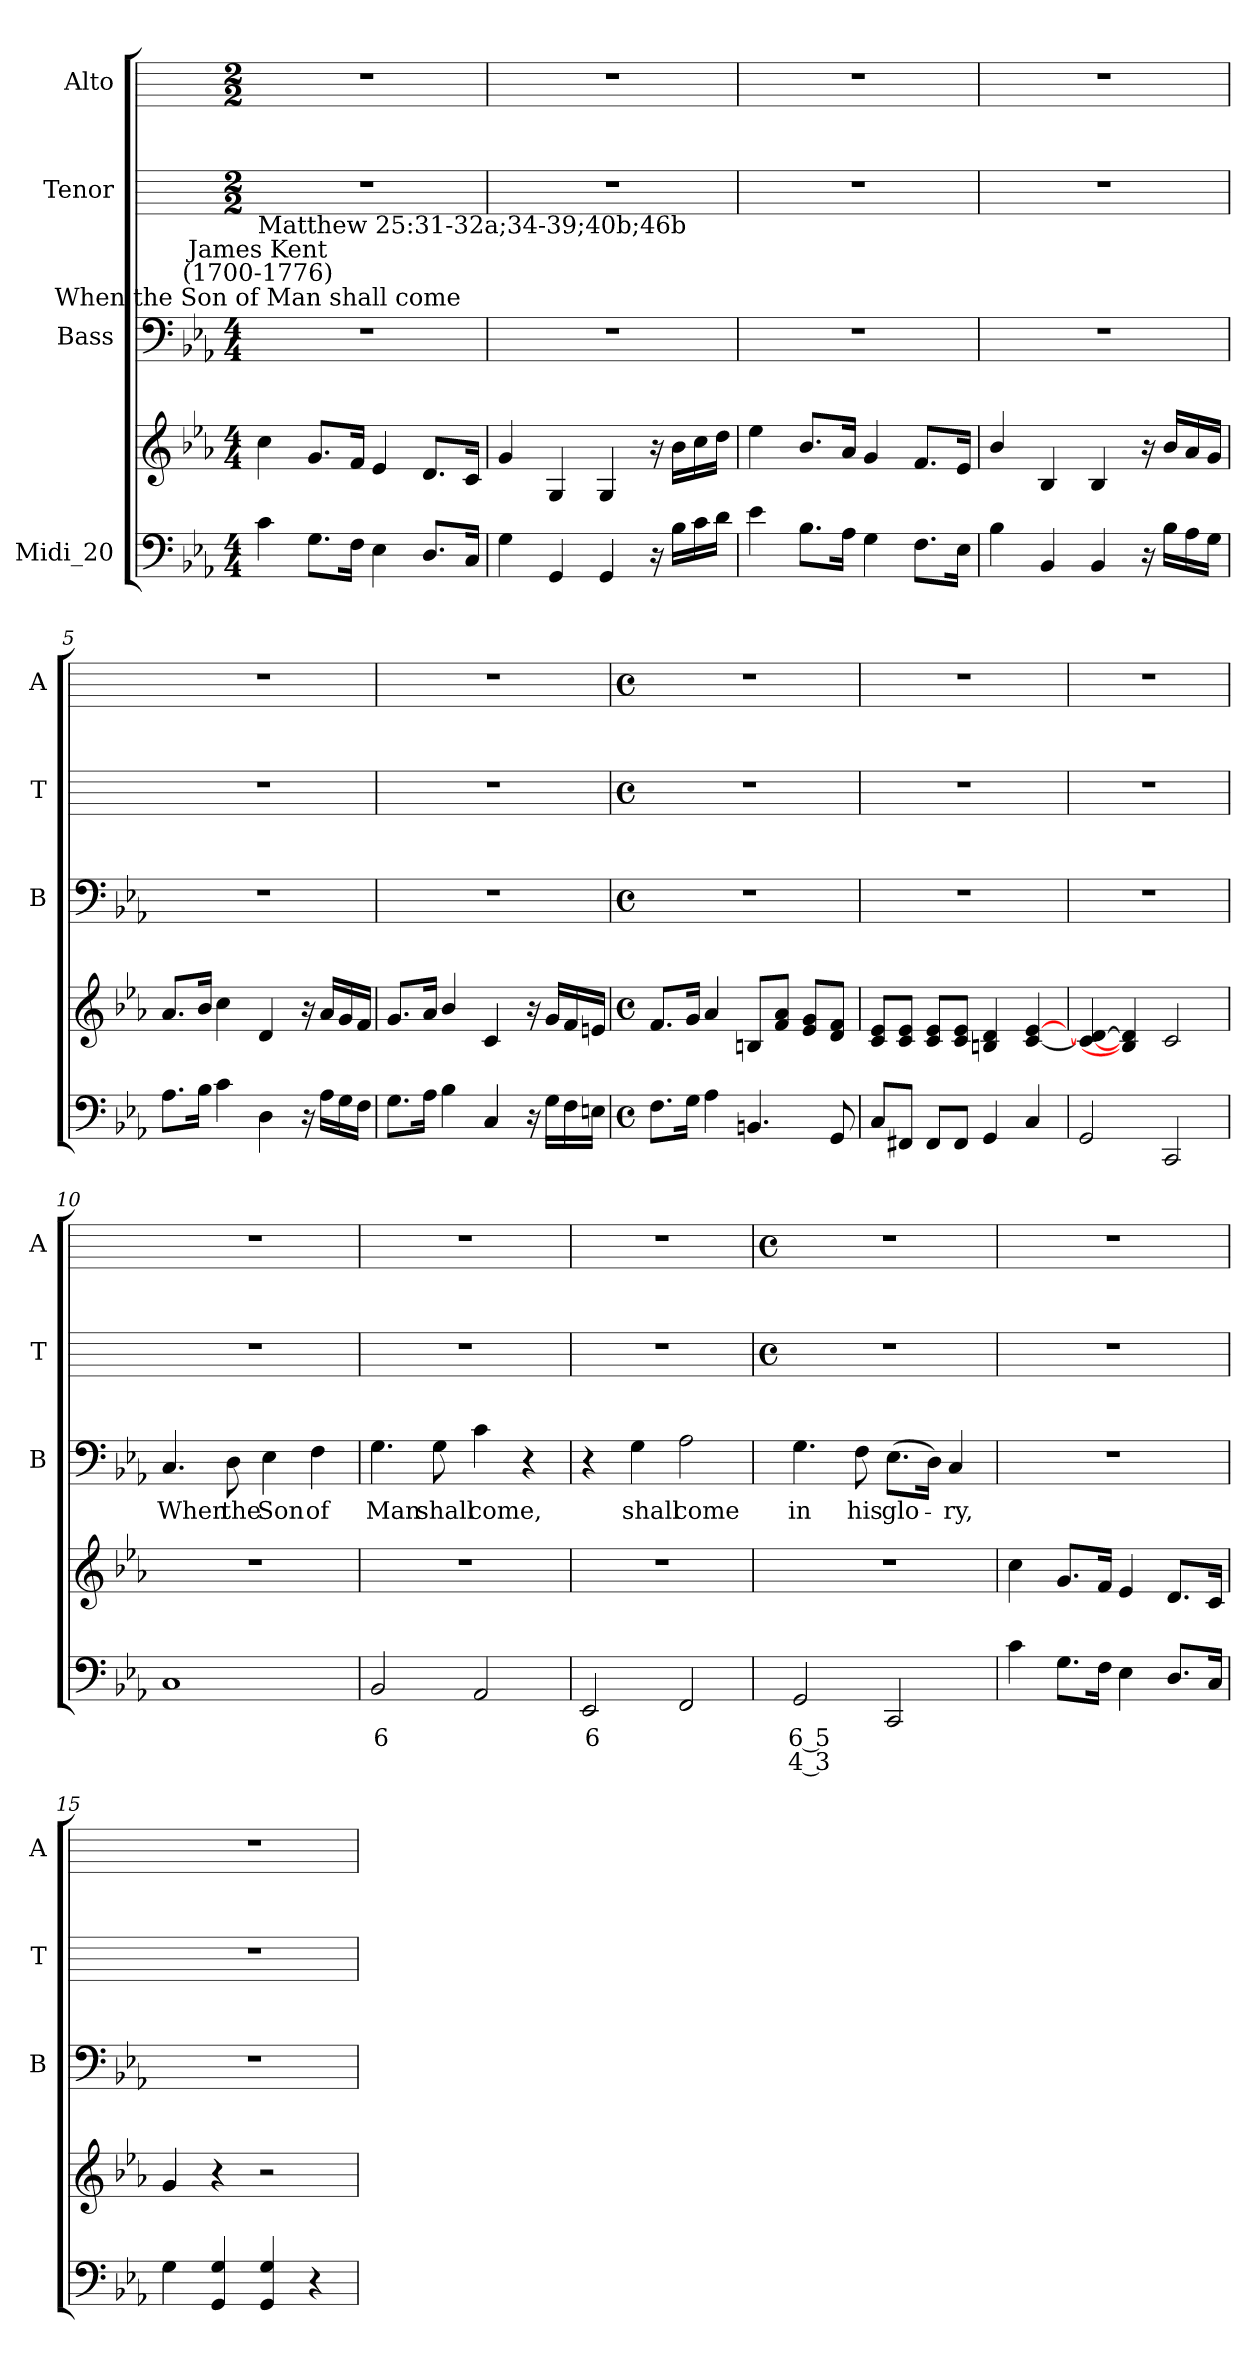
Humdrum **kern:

**kern	**text	**text	**kern	**kern	**text	**kern	**kern
*part4	*part4	*part4	*part4	*part3	*part3	*part2	*part1
*staff5	*staff5	*staff5	*staff4	*staff3	*staff3	*staff2	*staff1
*I"Midi_20	*	*	*	*I"Bass	*	*I"Tenor	*I"Alto
*	*	*	*	*I'B	*	*I'T	*I'A
*clefF4	*	*	*clefG2	*clefF4	*	*	*
*k[b-e-a-]	*	*	*k[b-e-a-]	*k[b-e-a-]	*	*	*
*E-:	*	*	*E-:	*E-:	*	*	*
*M4/4	*	*	*M4/4	*M4/4	*	*M2/2	*M2/2
=1	=1	=1	=1	=1	=1	=1	=1
!	!	!	!	!LO:TX:a:cj:t=When the Son of Man shall come	!	!	!
!	!	!	!	!LO:TX:a:cj:t=James Kent\n(1700-1776)	!	!	!
!	!	!	!	!LO:TX:a:t=Matthew 25&colon;31-32a;34-39;40b;46b	!	!	!
4c	.	.	4cc	1r	.	1r	1r
8.GL	.	.	8.gL	.	.	.	.
16FJ	.	.	16fJ	.	.	.	.
4E-	.	.	4e-	.	.	.	.
8.DL	.	.	8.dL	.	.	.	.
16CJ	.	.	16cJ	.	.	.	.
=2	=2	=2	=2	=2	=2	=2	=2
4G	.	.	4g	1r	.	1r	1r
4GG	.	.	4G	.	.	.	.
4GG	.	.	4G	.	.	.	.
16r	.	.	16r	.	.	.	.
16B-LL	.	.	16b-LL	.	.	.	.
16c	.	.	16cc	.	.	.	.
16dJJ	.	.	16ddJJ	.	.	.	.
=3	=3	=3	=3	=3	=3	=3	=3
4e-	.	.	4ee-	1r	.	1r	1r
8.B-L	.	.	8.b-L	.	.	.	.
16A-J	.	.	16a-J	.	.	.	.
4G	.	.	4g	.	.	.	.
8.FL	.	.	8.fL	.	.	.	.
16E-J	.	.	16e-J	.	.	.	.
=4	=4	=4	=4	=4	=4	=4	=4
4B-\	.	.	4b-/	1r	.	1r	1r
4BB-	.	.	4B-	.	.	.	.
4BB-	.	.	4B-	.	.	.	.
16r	.	.	16r	.	.	.	.
16B-LL	.	.	16b-LL	.	.	.	.
16A-	.	.	16a-	.	.	.	.
16GJJ	.	.	16gJJ	.	.	.	.
=5	=5	=5	=5	=5	=5	=5	=5
8.A-L	.	.	8.a-L	1r	.	1r	1r
16B-J	.	.	16b-J	.	.	.	.
4c	.	.	4cc	.	.	.	.
4D	.	.	4d	.	.	.	.
16r	.	.	16r	.	.	.	.
16A-LL	.	.	16a-LL	.	.	.	.
16G	.	.	16g	.	.	.	.
16FJJ	.	.	16fJJ	.	.	.	.
=6	=6	=6	=6	=6	=6	=6	=6
8.GL	.	.	8.gL	1r	.	1r	1r
16A-J	.	.	16a-J	.	.	.	.
4B-\	.	.	4b-/	.	.	.	.
4C	.	.	4c	.	.	.	.
16r	.	.	16r	.	.	.	.
16GLL	.	.	16gLL	.	.	.	.
16F	.	.	16f	.	.	.	.
16EnJJ	.	.	16enJJ	.	.	.	.
!!LO:LB:g=z
=7	=7	=7	=7	=7	=7	=7	=7
*M4/4	*	*	*M4/4	*M4/4	*	*M4/4	*M4/4
*met(c)	*	*	*met(c)	*met(c)	*	*met(c)	*met(c)
8.FL	.	.	8.fL	1r	.	1r	1r
16GJ	.	.	16gJ	.	.	.	.
4A-	.	.	4a-	.	.	.	.
4.BBn	.	.	8BnL	.	.	.	.
.	.	.	8f 8a-J	.	.	.	.
.	.	.	8e- 8gL	.	.	.	.
8GG	.	.	8d 8fJ	.	.	.	.
=8	=8	=8	=8	=8	=8	=8	=8
8CL	.	.	8c 8e-L	1r	.	1r	1r
8FF#XJ	.	.	8c 8e-J	.	.	.	.
8FF#L	.	.	8c 8e-L	.	.	.	.
8FF#J	.	.	8c 8e-J	.	.	.	.
4GG	.	.	4Bn 4d	.	.	.	.
4C	.	.	[4c [4e-	.	.	.	.
=9	=9	=9	=9	=9	=9	=9	=9
2GG	.	.	4c_ 4d_	1r	.	1r	1r
.	.	.	4B] 4d]	.	.	.	.
2CC	.	.	2c	.	.	.	.
=10	=10	=10	=10	=10	=10	=10	=10
!	!	!	!	!	!LO:LY:b	!	!
1C	.	.	1r	4.C	When	1r	1r
!	!	!	!	!	!LO:LY:b	!	!
.	.	.	.	8D	the	.	.
!	!	!	!	!	!LO:LY:b	!	!
.	.	.	.	4E-	Son	.	.
!	!	!	!	!	!LO:LY:b	!	!
.	.	.	.	4F	of	.	.
=11	=11	=11	=11	=11	=11	=11	=11
!	!LO:LY:b	!	!	!	!LO:LY:b	!	!
2BB-	6	.	1r	4.G	Man	1r	1r
!	!	!	!	!	!LO:LY:b	!	!
.	.	.	.	8G	shall	.	.
!	!	!	!	!	!LO:LY:b	!	!
2AA-	.	.	.	4c	come,	.	.
.	.	.	.	4r	.	.	.
=12	=12	=12	=12	=12	=12	=12	=12
!	!LO:LY:b	!	!	!	!	!	!
2EE-	6	.	1r	4r	.	1r	1r
!	!	!	!	!	!LO:LY:b	!	!
.	.	.	.	4G	shall	.	.
!	!	!	!	!	!LO:LY:b	!	!
2FF	.	.	.	2A-	come	.	.
!!LO:LB:g=z
=13	=13	=13	=13	=13	=13	=13	=13
*	*	*	*	*	*	*M4/4	*M4/4
*	*	*	*	*	*	*met(c)	*met(c)
!	!LO:LY:b	!LO:LY:b	!	!	!LO:LY:b	!	!
2GG	6 5	4 3	1r	4.G	in	1r	1r
!	!	!	!	!	!LO:LY:b	!	!
.	.	.	.	8F	his	.	.
!	!	!	!	!	!LO:LY:b	!	!
2CC	.	.	.	(>8.E-L	glo-	.	.
.	.	.	.	16DJ)	.	.	.
!	!	!	!	!	!LO:LY:b	!	!
.	.	.	.	4C	ry,	.	.
=14	=14	=14	=14	=14	=14	=14	=14
4c	.	.	4cc	1r	.	1r	1r
8.GL	.	.	8.gL	.	.	.	.
16FJ	.	.	16fJ	.	.	.	.
4E-	.	.	4e-	.	.	.	.
8.DL	.	.	8.dL	.	.	.	.
16CJ	.	.	16cJ	.	.	.	.
=15	=15	=15	=15	=15	=15	=15	=15
4G	.	.	4g	1r	.	1r	1r
4GG 4G	.	.	4r	.	.	.	.
4GG 4G	.	.	2r	.	.	.	.
4r	.	.	.	.	.	.	.
=	=	=	=	=	=	=	=
*-	*-	*-	*-	*-	*-	*-	*-
